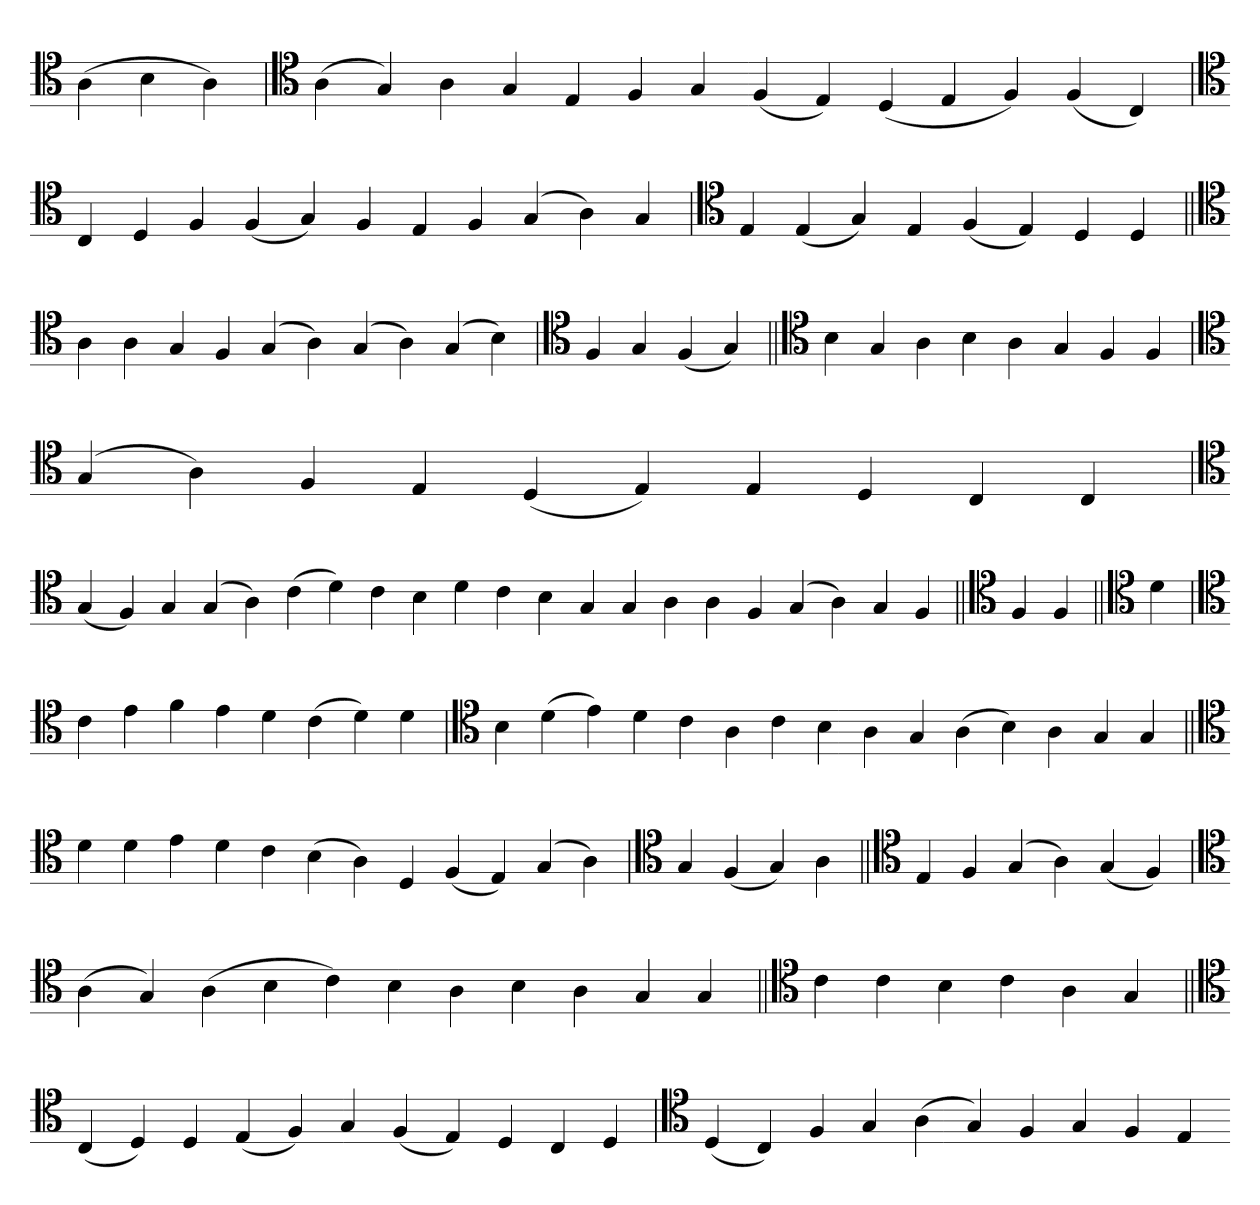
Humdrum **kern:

**kern
*part1
*staff1
*clefC4
=
(4A
4B
4A)
=`
*clefC4
(4A
4G)
4A
4G
4E
4F
4G
(4F
4E)
(4D
4E
4F)
(4F
4C)
='
*clefC4
4C
4D
4F
(4F
4G)
4F
4E
4F
(4G
4A)
4G
=`
*clefC4
4E
(4E
4G)
4E
(4F
4E)
4D
4D
=||
*clefC4
4A
4A
4G
4F
(4G
4A)
(4G
4A)
(4G
4B)
=`
*clefC4
4F
4G
(4F
4G)
=||
*clefC4
4B
4G
4A
4B
4A
4G
4F
4F
='
*clefC4
(4G
4A)
4F
4E
(4D
4E)
4E
4D
4C
4C
=`
*clefC4
(4G
4F)
4G
(4G
4A)
(4c
4d)
4c
4B
4d
4c
4B
4G
4G
4A
4A
4F
(4G
4A)
4G
4F
=||
*clefC4
4F
4F
=||
*clefC4
4d
=`
*clefC4
4c
4e
4f
4e
4d
(4c
4d)
4d
='
*clefC4
4B
(4d
4e)
4d
4c
4A
4c
4B
4A
4G
(4A
4B)
4A
4G
4G
=||
*clefC4
4d
4d
4e
4d
4c
(4B
4A)
4D
(4F
4E)
(4G
4A)
=`
*clefC4
4G
(4F
4G)
4A
=||
*clefC4
4E
4F
(4G
4A)
(4G
4F)
='
*clefC4
(4A
4G)
(4A
4B
4c)
4B
4A
4B
4A
4G
4G
=||
*clefC4
4c
4c
4B
4c
4A
4G
=||
*clefC4
(4C
4D)
4D
(4E
4F)
4G
(4F
4E)
4D
4C
4D
=`
*clefC4
(4D
4C)
4F
4G
(4A
4G)
4F
4G
4F
4E
=-
*-
